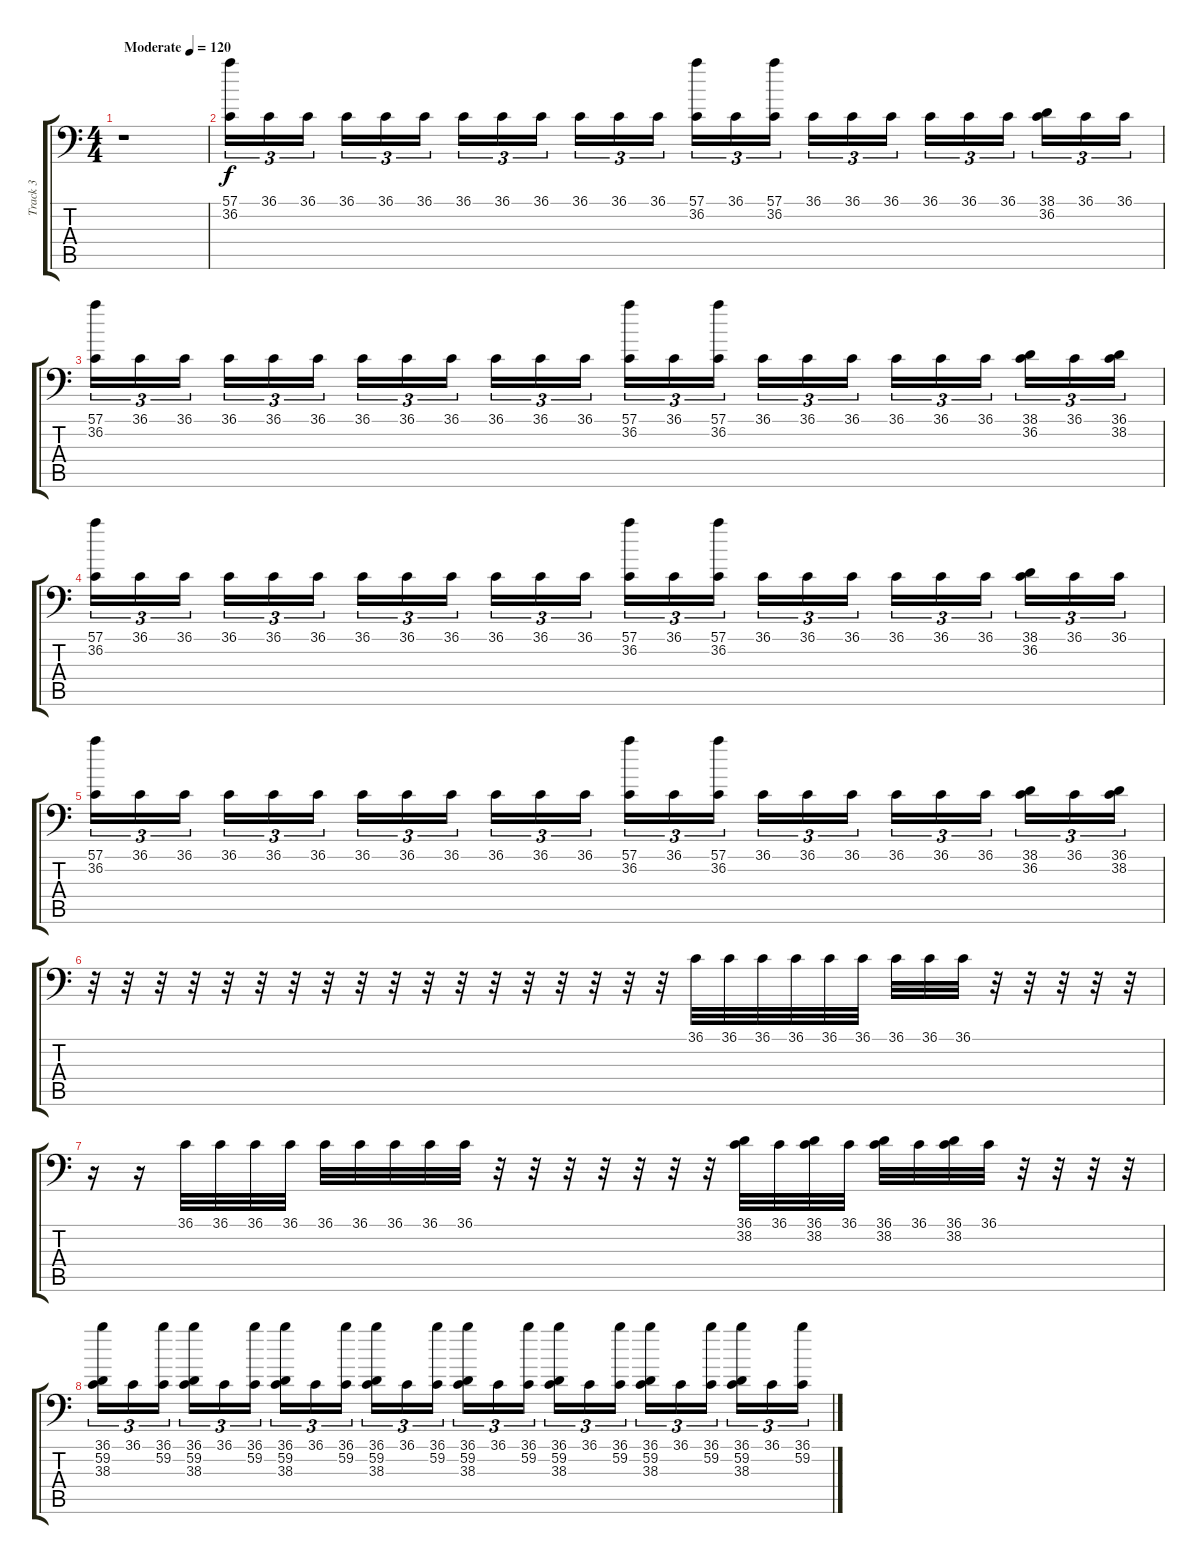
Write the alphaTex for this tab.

\track ("Track 3" "Track 3") {instrument acousticgrandpiano}
\staff {score tabs}
\tuning (C-1 C-1 C-1 C-1 C-1 C-1) {hide}
\ts (4 4)
\tempo (120 "Moderate")
\clef f4
\ks c
r.1{dy f instrument acousticgrandpiano} |
(57.1 36.2).16{tu (3 2)} 36.1.16{tu (3 2)} 36.1.16{tu (3 2)} 36.1.16{tu (3 2)} 36.1.16{tu (3 2)} 36.1.16{tu (3 2)} 36.1.16{tu (3 2)} 36.1.16{tu (3 2)} 36.1.16{tu (3 2)} 36.1.16{tu (3 2)} 36.1.16{tu (3 2)} 36.1.16{tu (3 2)} (57.1 36.2).16{tu (3 2)} 36.1.16{tu (3 2)} (57.1 36.2).16{tu (3 2)} 36.1.16{tu (3 2)} 36.1.16{tu (3 2)} 36.1.16{tu (3 2)} 36.1.16{tu (3 2)} 36.1.16{tu (3 2)} 36.1.16{tu (3 2)} (38.1 36.2).16{tu (3 2)} 36.1.16{tu (3 2)} 36.1.16{tu (3 2)} |
(57.1 36.2).16{tu (3 2)} 36.1.16{tu (3 2)} 36.1.16{tu (3 2)} 36.1.16{tu (3 2)} 36.1.16{tu (3 2)} 36.1.16{tu (3 2)} 36.1.16{tu (3 2)} 36.1.16{tu (3 2)} 36.1.16{tu (3 2)} 36.1.16{tu (3 2)} 36.1.16{tu (3 2)} 36.1.16{tu (3 2)} (57.1 36.2).16{tu (3 2)} 36.1.16{tu (3 2)} (57.1 36.2).16{tu (3 2)} 36.1.16{tu (3 2)} 36.1.16{tu (3 2)} 36.1.16{tu (3 2)} 36.1.16{tu (3 2)} 36.1.16{tu (3 2)} 36.1.16{tu (3 2)} (38.1 36.2).16{tu (3 2)} 36.1.16{tu (3 2)} (36.1 38.2).16{tu (3 2)} |
(57.1 36.2).16{tu (3 2)} 36.1.16{tu (3 2)} 36.1.16{tu (3 2)} 36.1.16{tu (3 2)} 36.1.16{tu (3 2)} 36.1.16{tu (3 2)} 36.1.16{tu (3 2)} 36.1.16{tu (3 2)} 36.1.16{tu (3 2)} 36.1.16{tu (3 2)} 36.1.16{tu (3 2)} 36.1.16{tu (3 2)} (57.1 36.2).16{tu (3 2)} 36.1.16{tu (3 2)} (57.1 36.2).16{tu (3 2)} 36.1.16{tu (3 2)} 36.1.16{tu (3 2)} 36.1.16{tu (3 2)} 36.1.16{tu (3 2)} 36.1.16{tu (3 2)} 36.1.16{tu (3 2)} (38.1 36.2).16{tu (3 2)} 36.1.16{tu (3 2)} 36.1.16{tu (3 2)} |
(57.1 36.2).16{tu (3 2)} 36.1.16{tu (3 2)} 36.1.16{tu (3 2)} 36.1.16{tu (3 2)} 36.1.16{tu (3 2)} 36.1.16{tu (3 2)} 36.1.16{tu (3 2)} 36.1.16{tu (3 2)} 36.1.16{tu (3 2)} 36.1.16{tu (3 2)} 36.1.16{tu (3 2)} 36.1.16{tu (3 2)} (57.1 36.2).16{tu (3 2)} 36.1.16{tu (3 2)} (57.1 36.2).16{tu (3 2)} 36.1.16{tu (3 2)} 36.1.16{tu (3 2)} 36.1.16{tu (3 2)} 36.1.16{tu (3 2)} 36.1.16{tu (3 2)} 36.1.16{tu (3 2)} (38.1 36.2).16{tu (3 2)} 36.1.16{tu (3 2)} (36.1 38.2).16{tu (3 2)} |
r.32 r.32 r.32 r.32 r.32 r.32 r.32 r.32 r.32 r.32 r.32 r.32 r.32 r.32 r.32 r.32 r.32 r.32 36.1.32 36.1.32 36.1.32 36.1.32 36.1.32 36.1.32 36.1.32 36.1.32 36.1.32 r.32 r.32 r.32 r.32 r.32 |
r.16 r.16 36.1.32 36.1.32 36.1.32 36.1.32 36.1.32 36.1.32 36.1.32 36.1.32 36.1.32 r.32 r.32 r.32 r.32 r.32 r.32 r.32 (36.1 38.2).32 36.1.32 (36.1 38.2).32 36.1.32 (36.1 38.2).32 36.1.32 (36.1 38.2).32 36.1.32 r.32 r.32 r.32 r.32 |
(36.1 59.2 38.3).16{tu (3 2)} 36.1.16{tu (3 2)} (36.1 59.2).16{tu (3 2)} (36.1 59.2 38.3).16{tu (3 2)} 36.1.16{tu (3 2)} (36.1 59.2).16{tu (3 2)} (36.1 59.2 38.3).16{tu (3 2)} 36.1.16{tu (3 2)} (36.1 59.2).16{tu (3 2)} (36.1 59.2 38.3).16{tu (3 2)} 36.1.16{tu (3 2)} (36.1 59.2).16{tu (3 2)} (36.1 59.2 38.3).16{tu (3 2)} 36.1.16{tu (3 2)} (36.1 59.2).16{tu (3 2)} (36.1 59.2 38.3).16{tu (3 2)} 36.1.16{tu (3 2)} (36.1 59.2).16{tu (3 2)} (36.1 59.2 38.3).16{tu (3 2)} 36.1.16{tu (3 2)} (36.1 59.2).16{tu (3 2)} (36.1 59.2 38.3).16{tu (3 2)} 36.1.16{tu (3 2)} (36.1 59.2).16{tu (3 2)}
